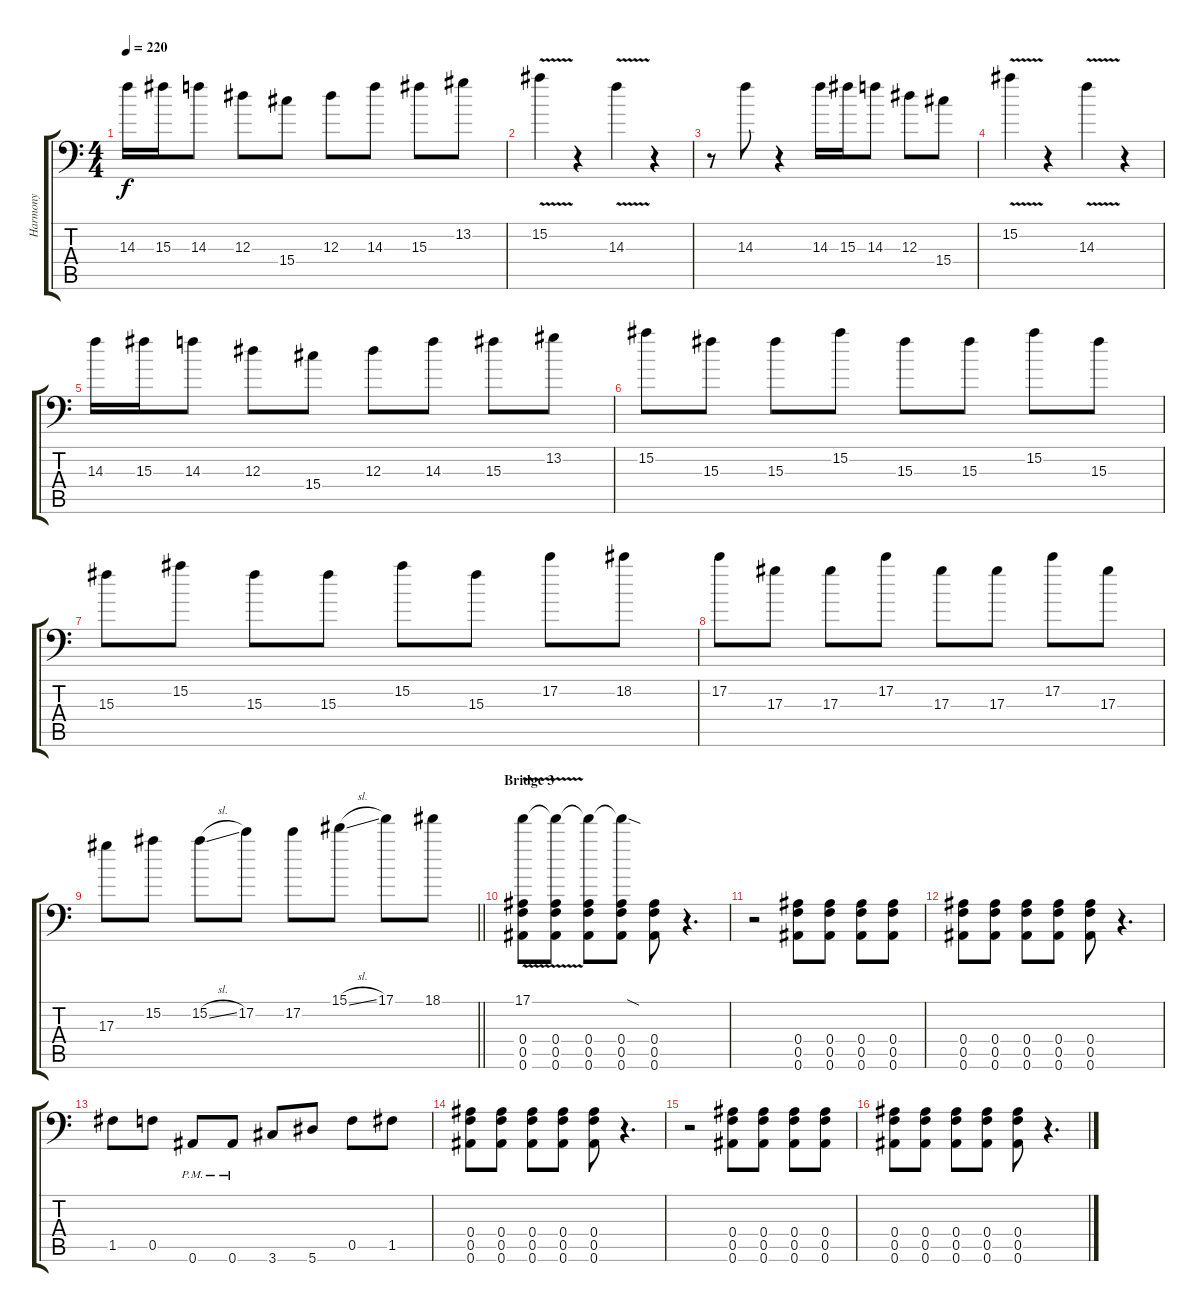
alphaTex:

\track ("Harmony" "Harmony") {instrument distortionguitar}
\staff {score tabs}
\tuning (C4 G3 Eb3 Bb2 F2 Bb1) {hide}
\ts (4 4)
\tempo 220
\clef f4
\ks c
14.3.16{dy f} 15.3.16 14.3.8 12.3.8 15.4.8 12.3.8 14.3.8 15.3.8 13.2.8 |
15.2{v}.4 r.4 14.3{v}.4 r.4 |
r.8 14.3.8 r.4 14.3.16 15.3.16 14.3.8 12.3.8 15.4.8 |
15.2{v}.4 r.4 14.3{v}.4 r.4 |
14.3.16 15.3.16 14.3.8 12.3.8 15.4.8 12.3.8 14.3.8 15.3.8 13.2.8 |
15.2.8 15.3.8 15.3.8 15.2.8 15.3.8 15.3.8 15.2.8 15.3.8 |
15.3.8 15.2.8 15.3.8 15.3.8 15.2.8 15.3.8 17.2.8 18.2.8 |
17.2.8 17.3.8 17.3.8 17.2.8 17.3.8 17.3.8 17.2.8 17.3.8 |
\barLineRight lightlight
17.3.8 15.2.8 15.2{sl}.8 17.2.8 17.2.8 15.1{sl}.8 17.1.8 18.1.8 |
\section ("" "Bridge 3")
(17.1{v} 0.4 0.5 0.6).8 (17.1{t} 0.4 0.5 0.6).8 (17.1{t} 0.4 0.5 0.6).8 (17.1{sod t} 0.4 0.5 0.6).8 (0.4 0.5 0.6).8 r.4{d} |
r.2 (0.4 0.5 0.6).8 (0.4 0.5 0.6).8 (0.4 0.5 0.6).8 (0.4 0.5 0.6).8 |
(0.4 0.5 0.6).8 (0.4 0.5 0.6).8 (0.4 0.5 0.6).8 (0.4 0.5 0.6).8 (0.4 0.5 0.6).8 r.4{d} |
1.5.8 0.5.8 0.6{pm}.8 0.6{pm}.8 3.6.8 5.6.8 0.5.8 1.5.8 |
(0.4 0.5 0.6).8 (0.4 0.5 0.6).8 (0.4 0.5 0.6).8 (0.4 0.5 0.6).8 (0.4 0.5 0.6).8 r.4{d} |
r.2 (0.4 0.5 0.6).8 (0.4 0.5 0.6).8 (0.4 0.5 0.6).8 (0.4 0.5 0.6).8 |
(0.4 0.5 0.6).8 (0.4 0.5 0.6).8 (0.4 0.5 0.6).8 (0.4 0.5 0.6).8 (0.4 0.5 0.6).8 r.4{d}
